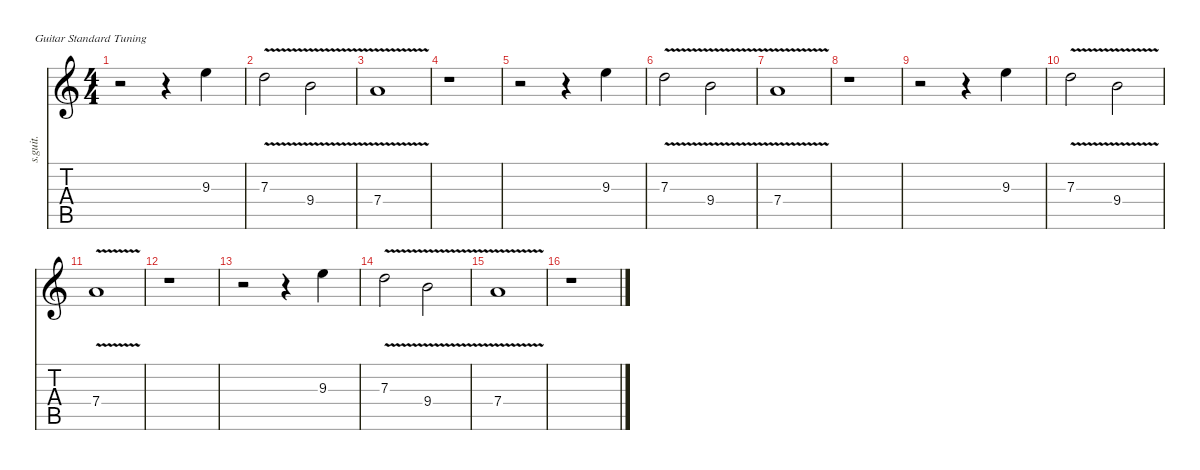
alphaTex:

\defaultSystemsLayout 4
\hideDynamics
\bracketExtendMode nobrackets
\track ("Kirk Hammett (Lead)" "s.guit.") {instrument distortionguitar}
\staff {score tabs}
\tuning (E4 B3 G3 D3 A2 E2)
\ts (4 4)
\tempo (69 hide)
\clef g2
\ks c
r.2{dy f} r.4 9.3.4{lyrics (0 "") lyrics (1 "") lyrics (2 "") lyrics (3 "") lyrics (4 "")} |
7.3{v}.2{lyrics (0 "") lyrics (1 "") lyrics (2 "") lyrics (3 "") lyrics (4 "")} 9.4{v}.2{lyrics (0 "") lyrics (1 "") lyrics (2 "") lyrics (3 "") lyrics (4 "")} |
7.4{v}.1{lyrics (0 "") lyrics (1 "") lyrics (2 "") lyrics (3 "") lyrics (4 "")} |
r.1 |
r.2 r.4 9.3.4{lyrics (0 "") lyrics (1 "") lyrics (2 "") lyrics (3 "") lyrics (4 "")} |
7.3{v}.2{lyrics (0 "") lyrics (1 "") lyrics (2 "") lyrics (3 "") lyrics (4 "")} 9.4{v}.2{lyrics (0 "") lyrics (1 "") lyrics (2 "") lyrics (3 "") lyrics (4 "")} |
7.4{v}.1{lyrics (0 "") lyrics (1 "") lyrics (2 "") lyrics (3 "") lyrics (4 "")} |
r.1 |
r.2 r.4 9.3.4{lyrics (0 "") lyrics (1 "") lyrics (2 "") lyrics (3 "") lyrics (4 "")} |
7.3{v}.2{lyrics (0 "") lyrics (1 "") lyrics (2 "") lyrics (3 "") lyrics (4 "")} 9.4{v}.2{lyrics (0 "") lyrics (1 "") lyrics (2 "") lyrics (3 "") lyrics (4 "")} |
7.4{v}.1{lyrics (0 "") lyrics (1 "") lyrics (2 "") lyrics (3 "") lyrics (4 "")} |
r.1 |
r.2 r.4 9.3.4{lyrics (0 "") lyrics (1 "") lyrics (2 "") lyrics (3 "") lyrics (4 "")} |
7.3{v}.2{lyrics (0 "") lyrics (1 "") lyrics (2 "") lyrics (3 "") lyrics (4 "")} 9.4{v}.2{lyrics (0 "") lyrics (1 "") lyrics (2 "") lyrics (3 "") lyrics (4 "")} |
7.4{v}.1{lyrics (0 "") lyrics (1 "") lyrics (2 "") lyrics (3 "") lyrics (4 "")} |
r.1
